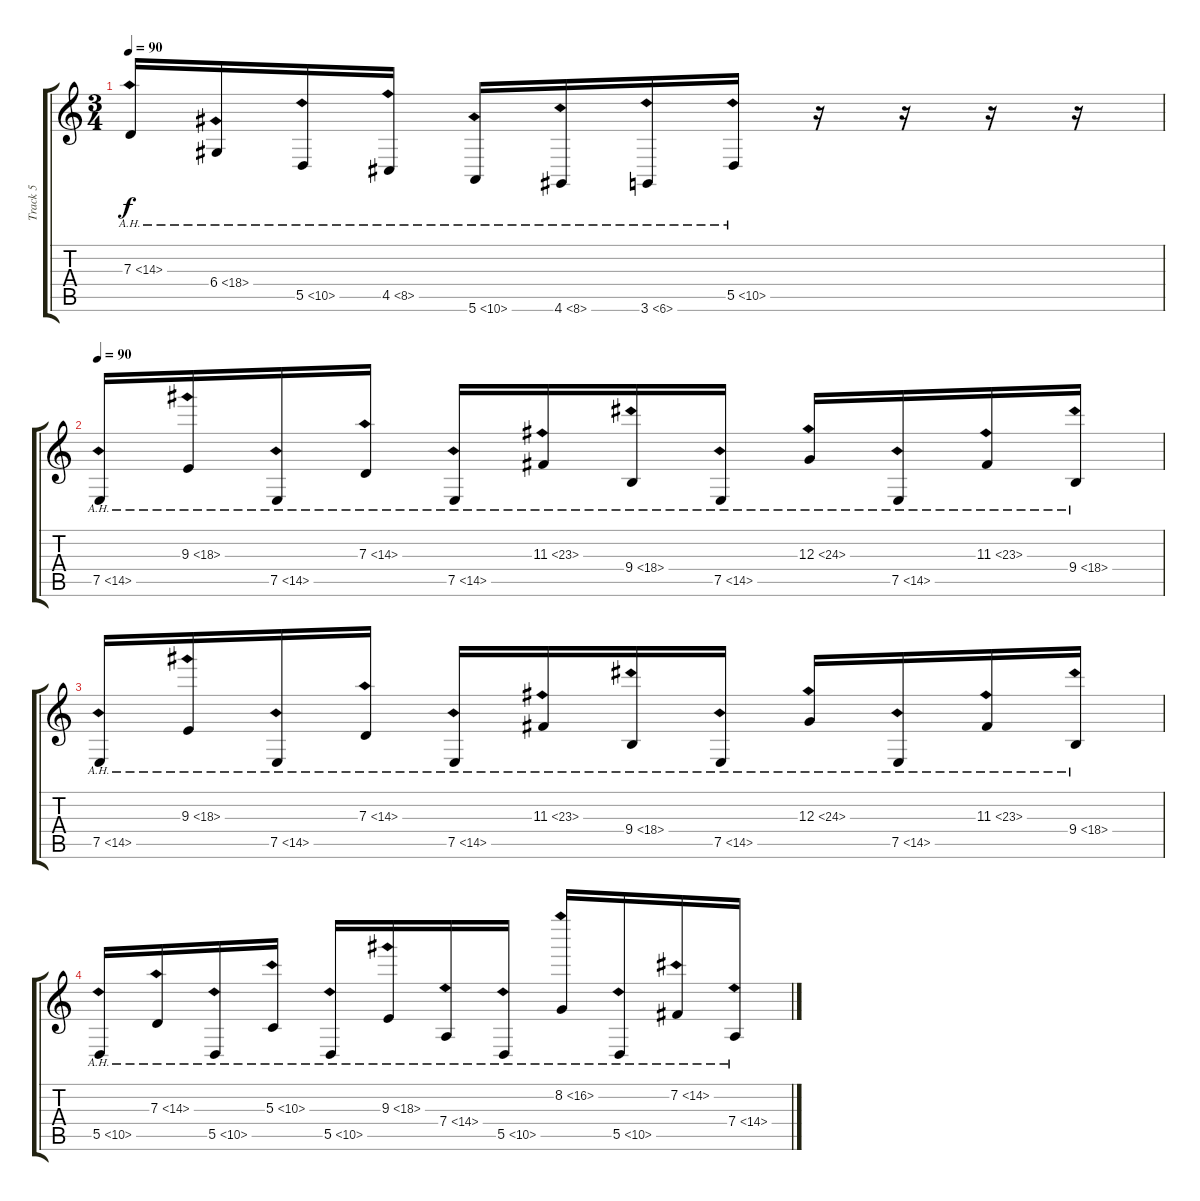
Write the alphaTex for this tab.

\track ("Track 5" "Track 5") {instrument stringensemble1}
\staff {score tabs}
\tuning (E4 B3 G3 D3 A2 E2) {hide}
\ts (3 4)
\tempo 90
\clef g2
\ks c
7.3{ah 7}.16{dy f} 6.4{ah 12}.16 5.5{ah 5}.16 4.5{ah 4}.16 5.6{ah 5}.16 4.6{ah 4}.16 3.6{ah 3}.16 5.5{ah 5}.16 r.16 r.16 r.16 r.16 |
\tempo 90
7.5{ah 7}.16{instrument lead2sawtooth} 9.3{ah 9}.16 7.5{ah 7}.16 7.3{ah 7}.16 7.5{ah 7}.16 11.3{ah 12}.16 9.4{ah 9}.16 7.5{ah 7}.16 12.3{ah 12}.16 7.5{ah 7}.16 11.3{ah 12}.16 9.4{ah 9}.16 |
7.5{ah 7}.16 9.3{ah 9}.16 7.5{ah 7}.16 7.3{ah 7}.16 7.5{ah 7}.16 11.3{ah 12}.16 9.4{ah 9}.16 7.5{ah 7}.16 12.3{ah 12}.16 7.5{ah 7}.16 11.3{ah 12}.16 9.4{ah 9}.16 |
5.5{ah 5}.16 7.3{ah 7}.16 5.5{ah 5}.16 5.3{ah 5}.16 5.5{ah 5}.16 9.3{ah 9}.16 7.4{ah 7}.16 5.5{ah 5}.16 8.2{ah 8}.16 5.5{ah 5}.16 7.2{ah 7}.16 7.4{ah 7}.16
